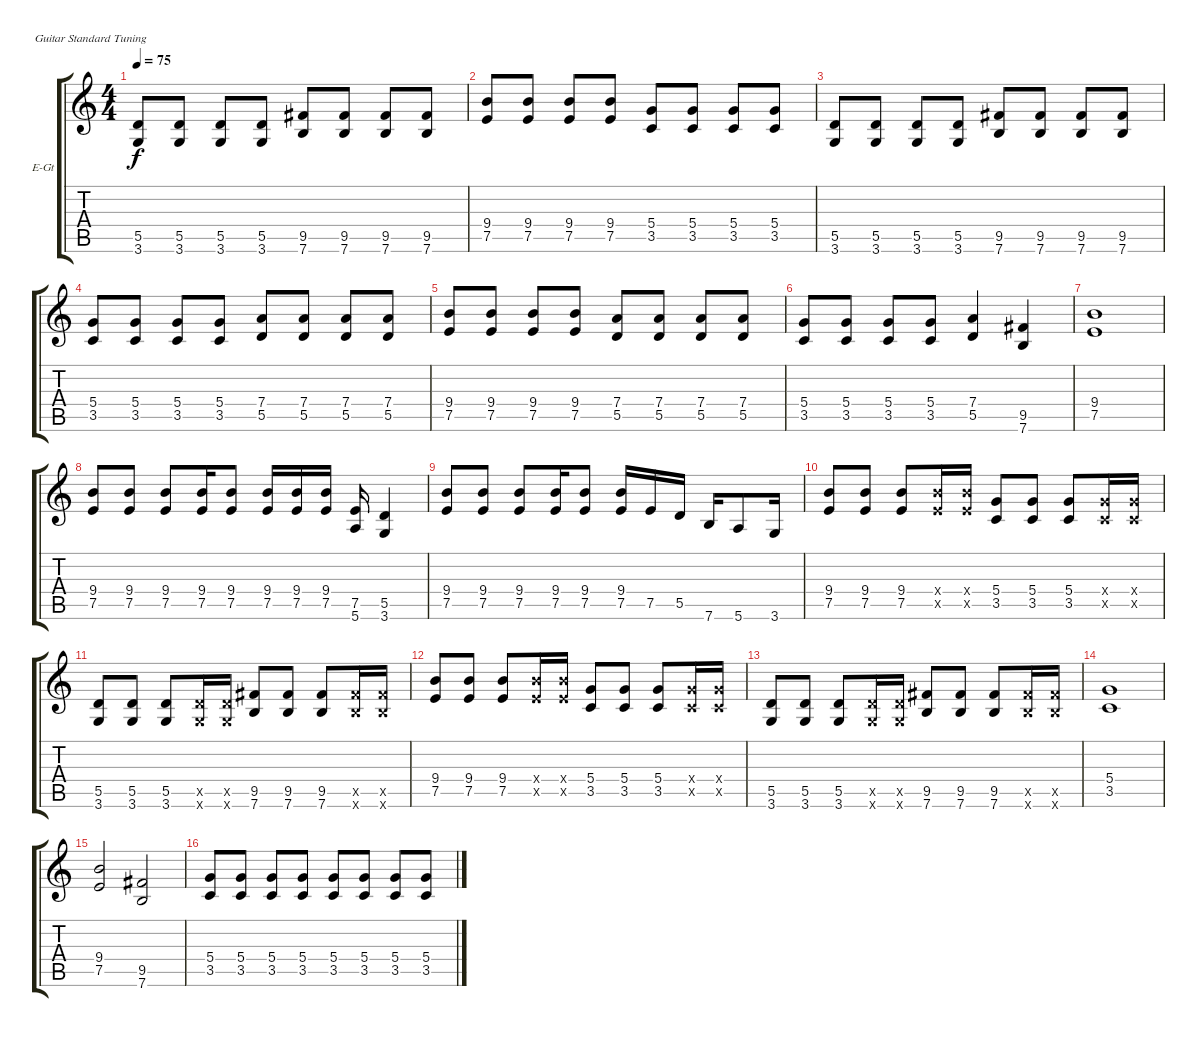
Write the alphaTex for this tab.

\bracketExtendMode groupsimilarinstruments
\firstSystemTrackNameOrientation horizontal
\otherSystemsTrackNameOrientation horizontal
\track ("Electric Guitar 2" "E-Gt") {instrument distortionguitar}
\staff {score tabs}
\tuning (E4 B3 G3 D3 A2 E2)
\ts (4 4)
\tempo 75
\clef g2
\ks c
(3.6 5.5).8{dy f} (3.6 5.5).8 (3.6 5.5).8 (3.6 5.5).8 (7.6 9.5).8 (7.6 9.5).8 (7.6 9.5).8 (7.6 9.5).8 |
(7.5 9.4).8 (7.5 9.4).8 (7.5 9.4).8 (7.5 9.4).8 (3.5 5.4).8 (3.5 5.4).8 (3.5 5.4).8 (3.5 5.4).8 |
(3.6 5.5).8 (3.6 5.5).8 (3.6 5.5).8 (3.6 5.5).8 (7.6 9.5).8 (7.6 9.5).8 (7.6 9.5).8 (7.6 9.5).8 |
(3.5 5.4).8 (3.5 5.4).8 (3.5 5.4).8 (3.5 5.4).8 (5.5 7.4).8 (5.5 7.4).8 (5.5 7.4).8 (5.5 7.4).8 |
(7.5 9.4).8 (7.5 9.4).8 (7.5 9.4).8 (7.5 9.4).8 (5.5 7.4).8 (5.5 7.4).8 (5.5 7.4).8 (5.5 7.4).8 |
(3.5 5.4).8 (3.5 5.4).8 (3.5 5.4).8 (3.5 5.4).8 (5.5 7.4).4 (7.6 9.5).4 |
(7.5 9.4).1 |
(7.5 9.4).8 (7.5 9.4).8 (7.5 9.4).8 (7.5 9.4).16 (7.5 9.4).8 (7.5 9.4).16 (7.5 9.4).16 (7.5 9.4).16 (5.6 7.5).16 (3.6 5.5).4 |
(7.5 9.4).8 (7.5 9.4).8 (7.5 9.4).8 (7.5 9.4).16 (7.5 9.4).8 (7.5 9.4).16 7.5.16 5.5.16 7.6.16 5.6.8 3.6.16 |
(7.5 9.4).8 (7.5 9.4).8 (7.5 9.4).8 (7.5{x} 9.4{x}).16 (7.5{x} 9.4{x}).16 (3.5 5.4).8 (3.5 5.4).8 (3.5 5.4).8 (3.5{x} 5.4{x}).16 (3.5{x} 5.4{x}).16 |
(3.6 5.5).8 (3.6 5.5).8 (3.6 5.5).8 (3.6{x} 5.5{x}).16 (3.6{x} 5.5{x}).16 (7.6 9.5).8 (7.6 9.5).8 (7.6 9.5).8 (7.6{x} 9.5{x}).16 (7.6{x} 9.5{x}).16 |
(7.5 9.4).8 (7.5 9.4).8 (7.5 9.4).8 (7.5{x} 9.4{x}).16 (7.5{x} 9.4{x}).16 (3.5 5.4).8 (3.5 5.4).8 (3.5 5.4).8 (3.5{x} 5.4{x}).16 (3.5{x} 5.4{x}).16 |
(3.6 5.5).8 (3.6 5.5).8 (3.6 5.5).8 (3.6{x} 5.5{x}).16 (3.6{x} 5.5{x}).16 (7.6 9.5).8 (7.6 9.5).8 (7.6 9.5).8 (7.6{x} 9.5{x}).16 (7.6{x} 9.5{x}).16 |
(3.5 5.4).1 |
(7.5 9.4).2 (7.6 9.5).2 |
(3.5 5.4).8 (3.5 5.4).8 (3.5 5.4).8 (3.5 5.4).8 (3.5 5.4).8 (3.5 5.4).8 (3.5 5.4).8 (3.5 5.4).8
